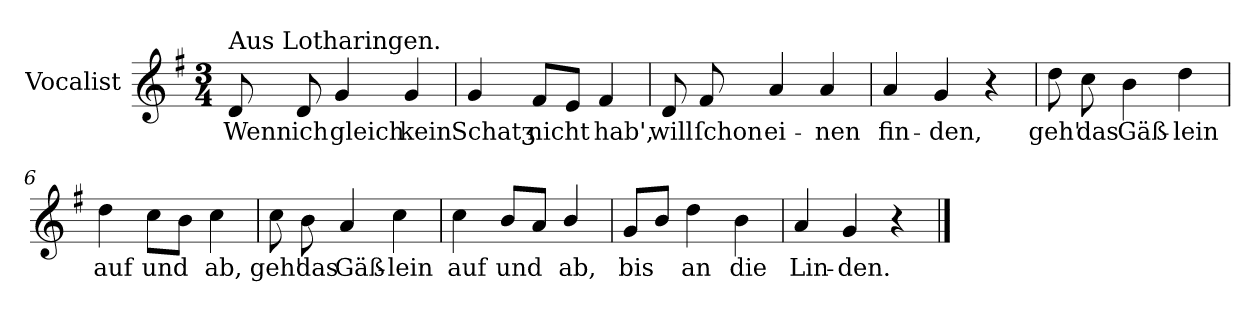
**kern	**text
*part1	*part1
*staff1	*staff1
*I"Vocalist	*
*k[f#]	*
*G:	*
*M3/4	*
=1	=1
!LO:TX:a:t=Aus Lotharingen.	!
8d	Wenn
8d	ich
4g	gleich
4g	kein
=2	=2
4g	Schatʒ
8f#L	nicht
8eJ	.
4f#	hab',
=3	=3
8d	will
8f#	ſchon
4a	ei-
4a	-nen
=4	=4
4a	fin-
4g	-den,
4r	.
=5	=5
8dd	geh'
8cc	das
4b	Gäß-
4dd	-lein
=6	=6
4dd	auf
8ccL	und
8bJ	.
4cc	ab,
=7	=7
8cc	geh'
8b	das
4a	Gäß-
4cc	-lein
=8	=8
4cc	auf
8bL	und
8aJ	.
4b/	ab,
=9	=9
8gL	bis
8bJ	.
4dd	an
4b	die
=10	=10
4a	Lin-
4g	-den.
4r	.
==	==
*-	*-
